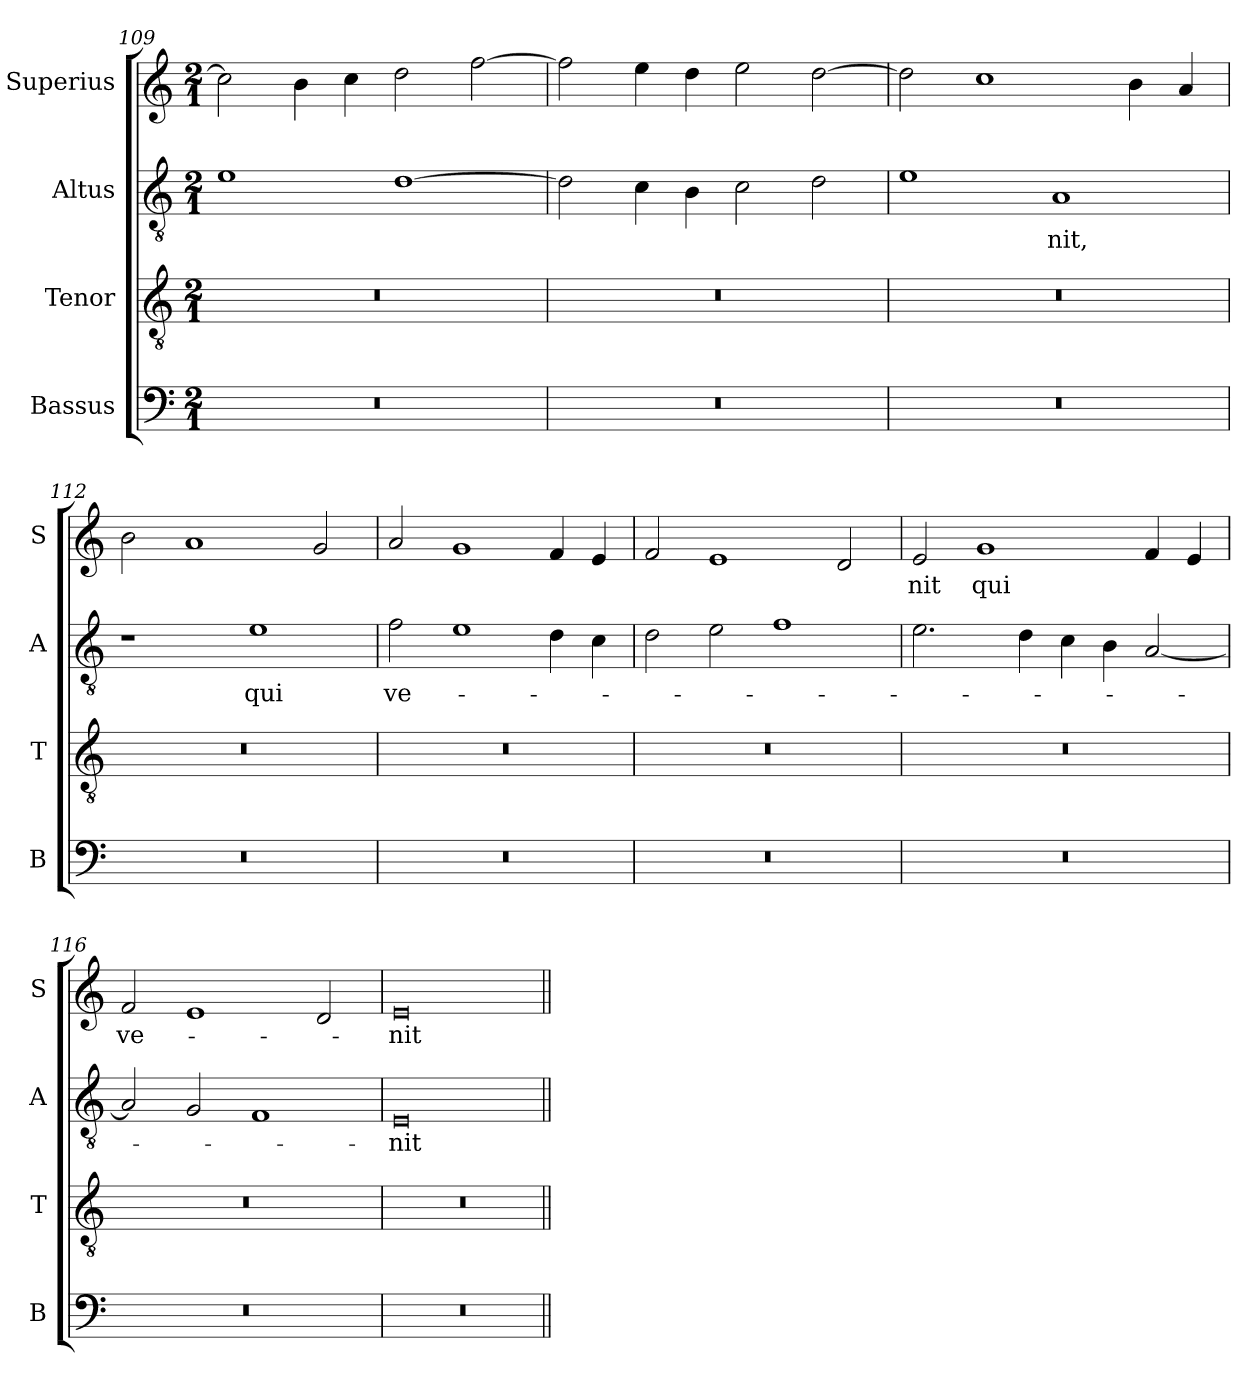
**kern	**kern	**kern	**text	**kern	**text
*part4	*part3	*part2	*part2	*part1	*part1
*staff4	*staff3	*staff2	*staff2	*staff1	*staff1
*I"Bassus	*I"Tenor	*I"Altus	*	*I"Superius	*
*I'B	*I'T	*I'A	*	*I'S	*
*clefF4	*clefGv2	*clefGv2	*	*clefG2	*
*k[]	*k[]	*k[]	*	*k[]	*
*M2/1	*M2/1	*M2/1	*	*M2/1	*
=109	=109	=109	=109	=109	=109
0r	0r	1e	.	2cc\]	.
.	.	.	.	4b\	.
.	.	.	.	4cc\	.
.	.	[1d	.	2dd\	.
.	.	.	.	[2ff\	.
=110	=110	=110	=110	=110	=110
0r	0r	2d\]	.	2ff\]	.
.	.	4c\	.	4ee\	.
.	.	4B\	.	4dd\	.
.	.	2c\	.	2ee\	.
.	.	2d\	.	[2dd\	.
!!LO:LB:g=z
=111	=111	=111	=111	=111	=111
0r	0r	1e	.	2dd\]	.
.	.	.	.	1cc	.
.	.	1A	-nit,	.	.
.	.	.	.	4b\	.
.	.	.	.	4a/	.
=112	=112	=112	=112	=112	=112
0r	0r	1r	.	2b\	.
.	.	.	.	1a	.
.	.	1e	qui	.	.
.	.	.	.	2g/	.
=113	=113	=113	=113	=113	=113
0r	0r	2f\	ve-	2a/	.
.	.	1e	.	1g	.
.	.	4d\	.	4f/	.
.	.	4c\	.	4e/	.
=114	=114	=114	=114	=114	=114
0r	0r	2d\	.	2f/	.
.	.	2e\	.	1e	.
.	.	1f	.	.	.
.	.	.	.	2d/	.
=115	=115	=115	=115	=115	=115
0r	0r	2.e\	.	2e/	-nit
.	.	.	.	1g	qui
.	.	4d\	.	.	.
.	.	4c\	.	.	.
.	.	4B\	.	.	.
.	.	[2A/	.	4f/	.
.	.	.	.	4e/	.
=116	=116	=116	=116	=116	=116
0r	0r	2A/]	.	2f/	ve-
.	.	2G/	.	1e	.
.	.	1F	.	.	.
.	.	.	.	2d/	.
=117	=117	=117	=117	=117	=117
0r	0r	0E/	-nit	0e/	-nit
=||	=||	=||	=||	=||	=||
*-	*-	*-	*-	*-	*-
